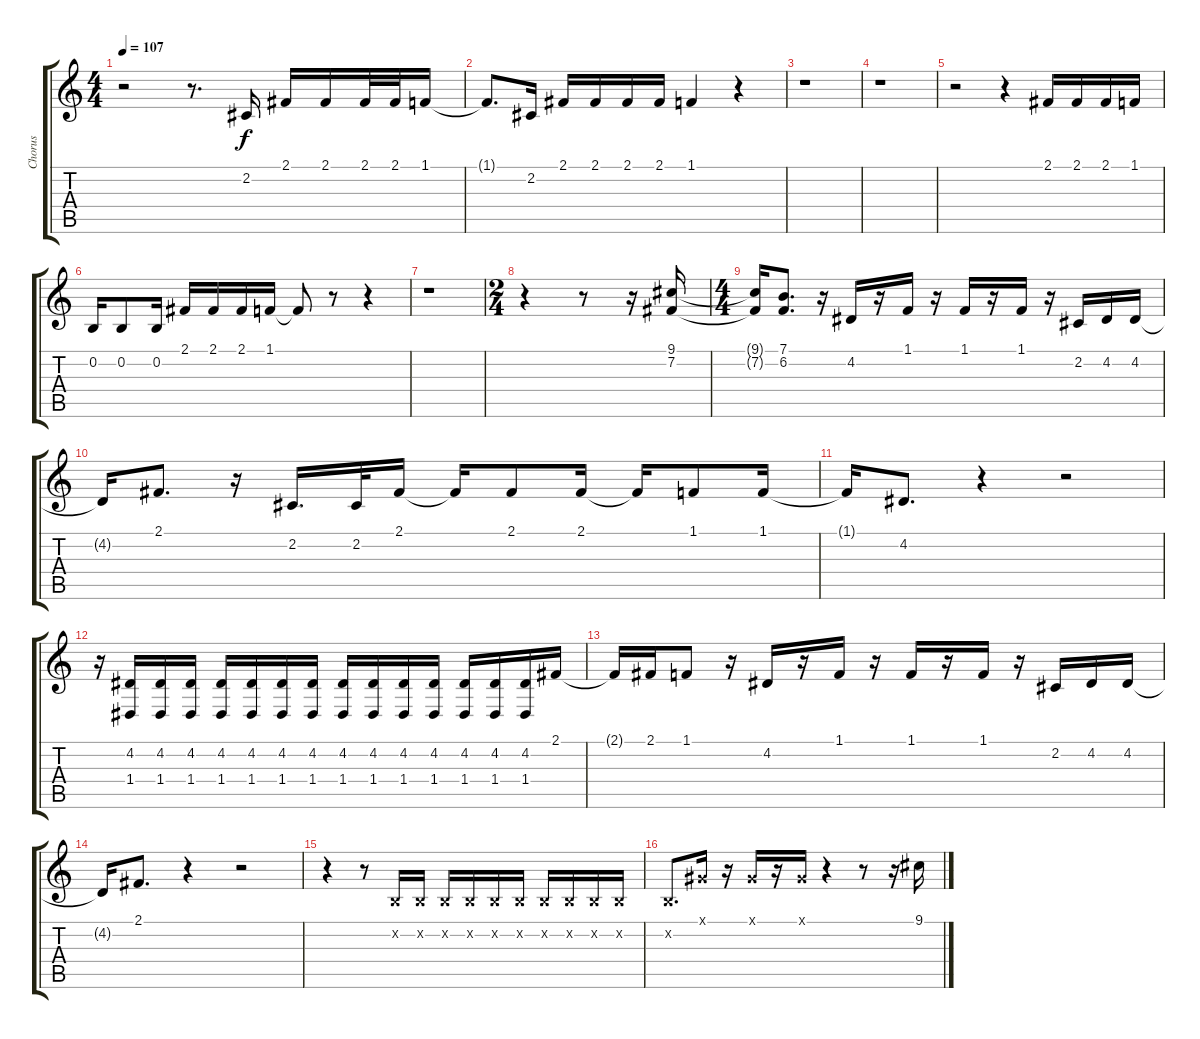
\track ("Chorus" "Chorus") {instrument lead1square}
\staff {score tabs}
\tuning (E4 B3 G3 D3 A2 E2) {hide}
\ts (4 4)
\tempo 107
\clef g2
\ks c
r.2{dy f} r.8{d} 2.2.16 2.1.16 2.1.16 2.1.32 2.1.32 1.1.16 |
1.1{t}.8{d} 2.2.16 2.1.16 2.1.16 2.1.16 2.1.16 1.1.4 r.4 |
r.1 |
r.1 |
r.2 r.4 2.1.16 2.1.16 2.1.16 1.1.16 |
0.2.16 0.2.8 0.2.16 2.1.16 2.1.16 2.1.16 1.1.16 1.1{t}.8 r.8 r.4 |
r.1 |
\ts (2 4)
r.4 r.8 r.16 (9.1 7.2).16 |
\ts (4 4)
(9.1{t} 7.2{t}).16 (7.1 6.2).8{d} r.16 4.2.16 r.16 1.1.16 r.16 1.1.16 r.16 1.1.16 r.16 2.2.16 4.2.16 4.2.16 |
4.2{t}.16 2.1.8{d} r.16 2.2.16{d} 2.2.32 2.1.16 2.1{t}.16 2.1.8 2.1.16 2.1{t}.16 1.1.8 1.1.16 |
1.1{t}.16 4.2.8{d} r.4 r.2 |
r.16 (4.2 1.4).16 (4.2 1.4).16 (4.2 1.4).16 (4.2 1.4).16 (4.2 1.4).16 (4.2 1.4).16 (4.2 1.4).16 (4.2 1.4).16 (4.2 1.4).16 (4.2 1.4).16 (4.2 1.4).16 (4.2 1.4).16 (4.2 1.4).16 (4.2 1.4).16 2.1.16 |
2.1{t}.16 2.1.16 1.1.8 r.16 4.2.16 r.16 1.1.16 r.16 1.1.16 r.16 1.1.16 r.16 2.2.16 4.2.16 4.2.16 |
4.2{t}.16 2.1.8{d} r.4 r.2 |
r.4 r.8 0.2{x}.16 0.2{x}.16 0.2{x}.16 0.2{x}.16 0.2{x}.16 0.2{x}.16 0.2{x}.16 0.2{x}.16 0.2{x}.16 0.2{x}.16 |
0.2{x}.8{d} 4.1{x}.16 r.16 4.1{x}.16 r.16 4.1{x}.16 r.4 r.8 r.16 9.1.16
